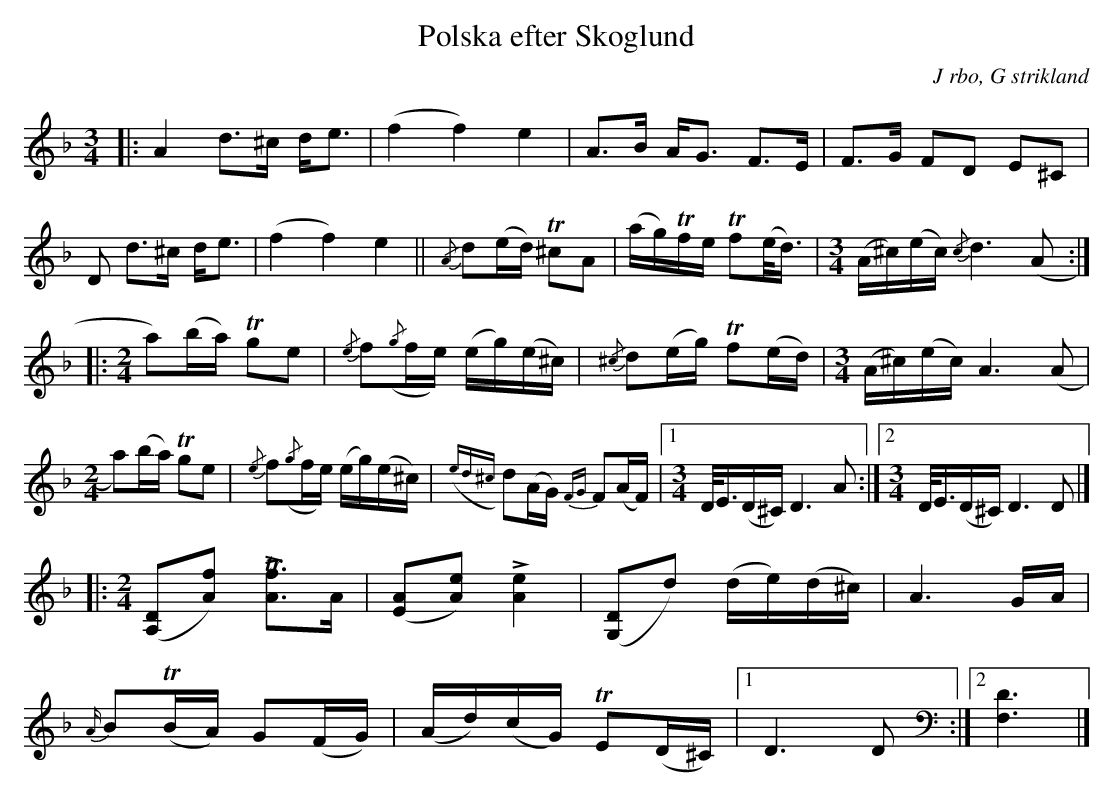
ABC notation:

X:1
T: Polska efter Skoglund
O: J rbo, G strikland
M: 3/4
L: 1/16
K: Dm
|:A4 d2>^c2 d2<e2 |(f4f4) e4| A2>B2 A2<G2 F2>E2|F2>G2 F2D2 E2^C2|D2 d2>^c2 d2<e2 |(f4f4) e4||{/A}d2(ed)  T^c2A2 |(ag)Tfe  Tf2(e<d) |[M:3/4] (A^c)(ec) {/c}d4>(A4:|
|:[M:2/4]a2)(ba) Tg2e2 | {/e}f2({/g}fe) (eg)(e^c) | {/^c}d2(eg) Tf2(ed) |[M:3/4] (A^c)(ec) A6 (A2|
[M:2/4] a2)(ba)  Tg2e2| {/e}f2({/g}fe) (eg)(e^c)| ({ed^c}d2)(AG)  {FG}F2(AF)|[1 [M:3/4] D<E(D^C)  D4>A4:|[2[M:3/4] D<E(D^C)  D4>D4|]
|:[M:2/4]([A,2D2][A2f2]) L[A2Tf2]>A2 | ([E2A2][A2e2]) L[A4e4] | ([G,2D2]d2) (de)(d^c) | A6GA |
{A/}B2T(BA) G2(FG) | (Ad)(cG) TE2(D^C) |[1 D4>D4 :|[2 [F,6D6] |]
